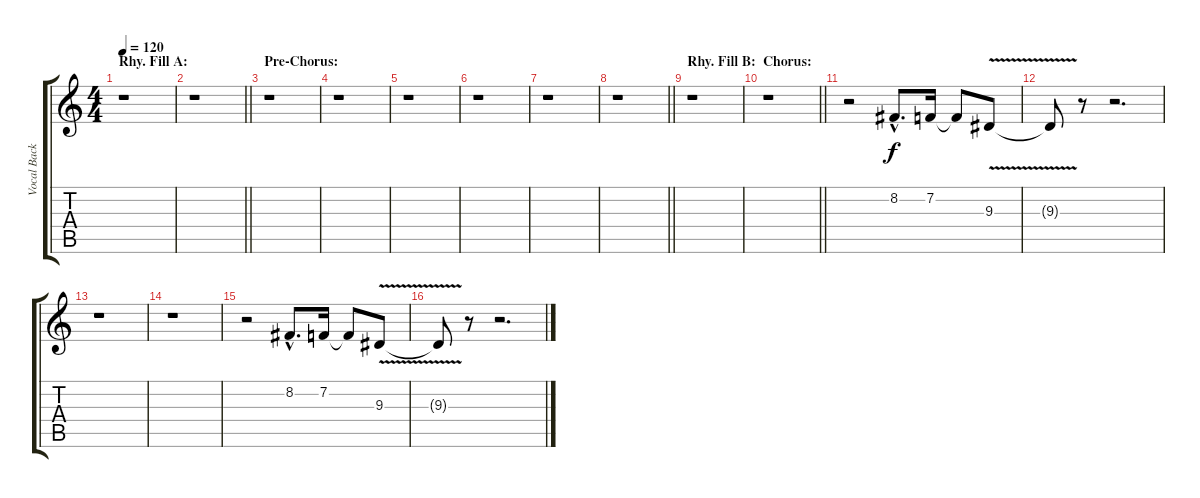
\track ("Vocal Backing" "Vocal Back") {instrument choiraahs}
\staff {score tabs}
\tuning (Eb4 Bb3 Gb3 Db3 Ab2 Eb2) {hide}
\ts (4 4)
\section ("" "Rhy. Fill A:")
\tempo 120
\clef g2
\ks c
r.1{dy f} |
\barLineRight lightlight
r.1 |
\section ("" "Pre-Chorus:")
r.1 |
r.1 |
r.1 |
r.1 |
r.1 |
\barLineRight lightlight
r.1 |
\section ("" "Rhy. Fill B:")
r.1 |
\section ("" "Chorus:")
\barLineRight lightlight
r.1 |
r.2{volume 12 instrument choiraahs} 8.2{hac}.8{d} 7.2.16 7.2{t}.8 9.3{v}.8 |
9.3{t}.8 r.8 r.2{d} |
r.1 |
r.1 |
r.2{volume 12 instrument choiraahs} 8.2{hac}.8{d} 7.2.16 7.2{t}.8 9.3{v}.8 |
9.3{t}.8 r.8 r.2{d}
